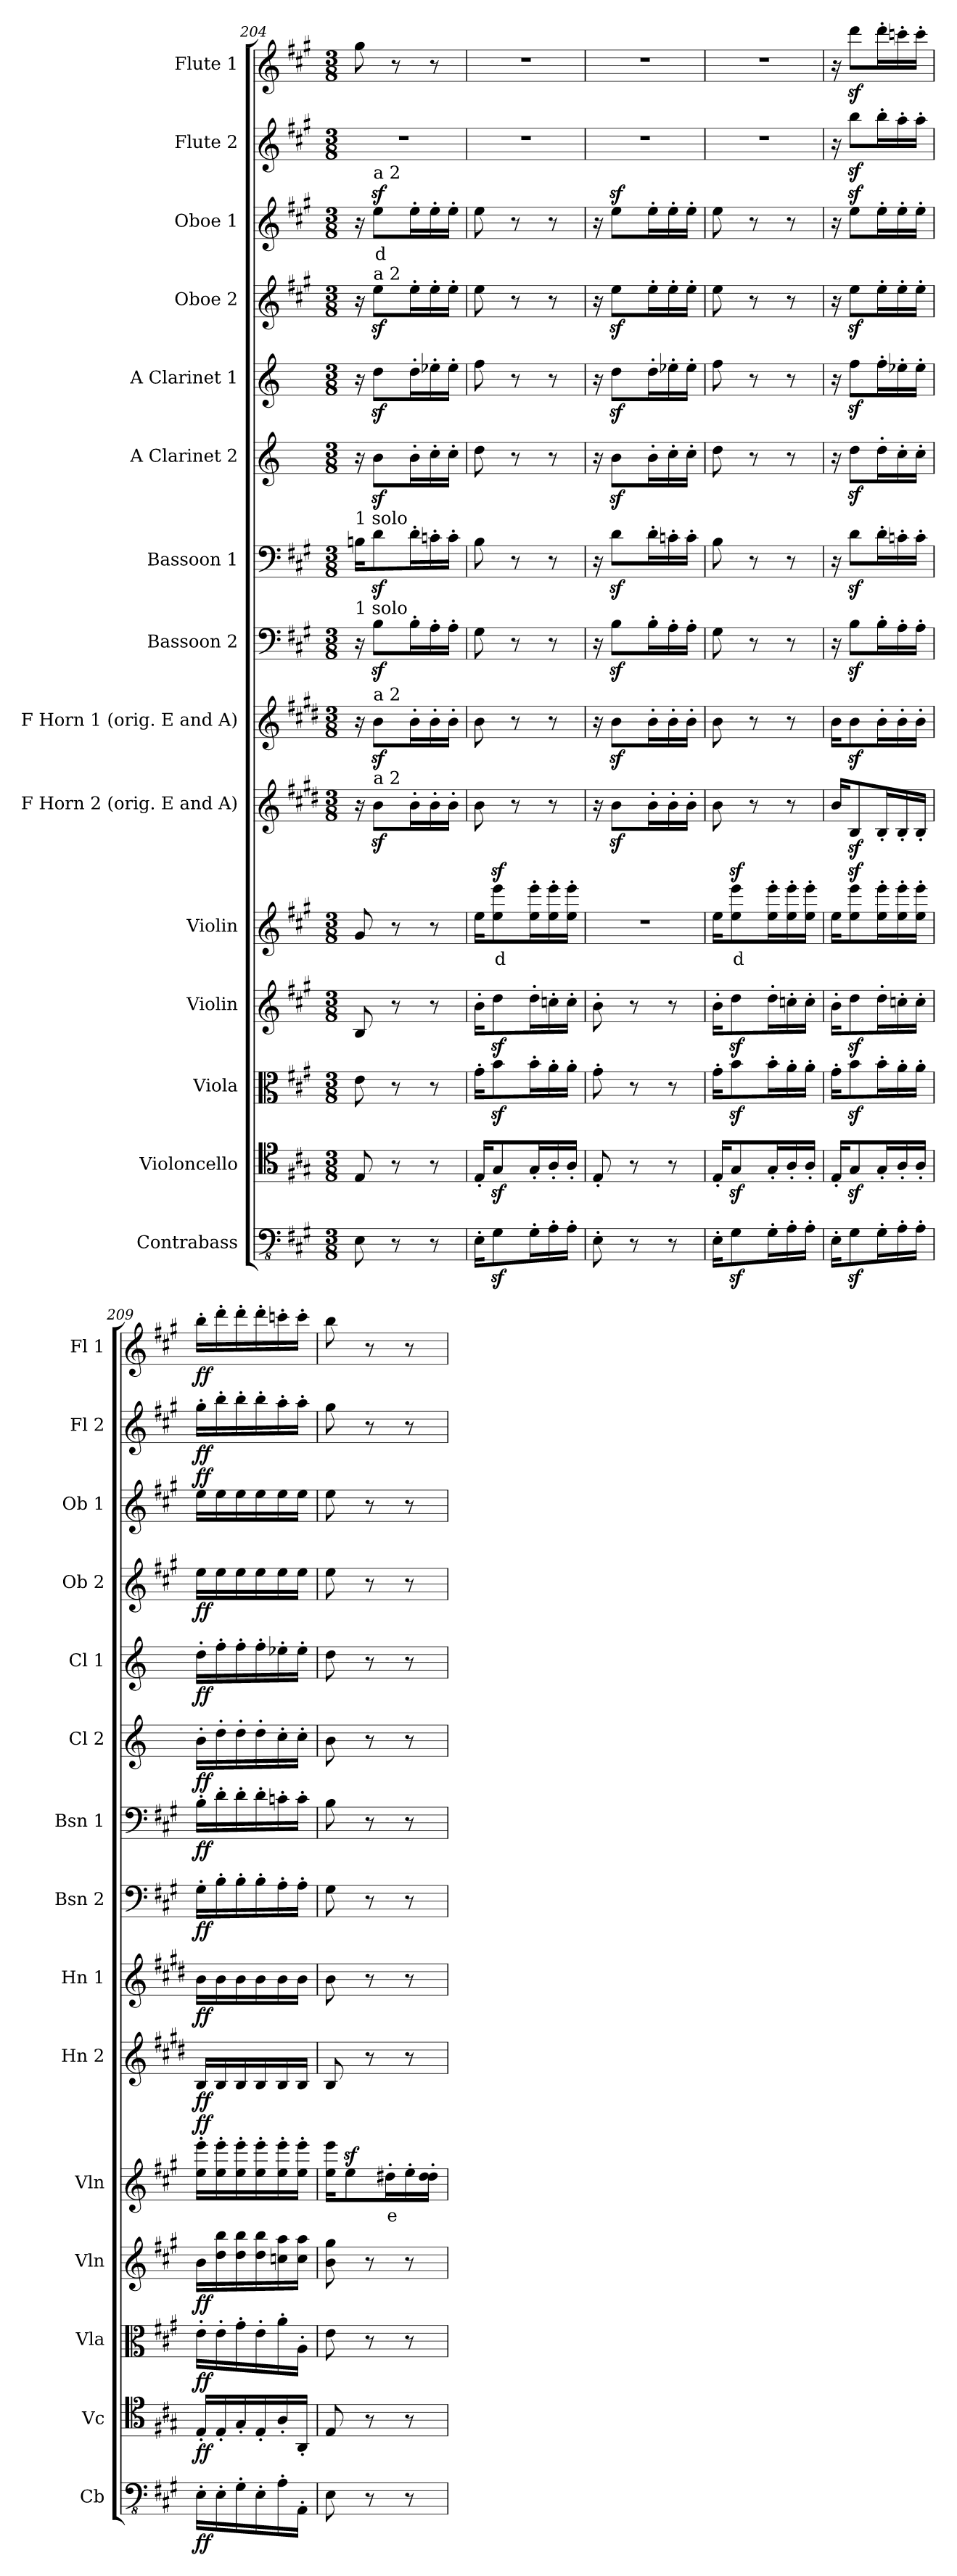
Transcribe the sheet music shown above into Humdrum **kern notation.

**kern	**dynam	**kern	**dynam	**kern	**dynam	**kern	**dynam	**kern	**text	**dynam	**kern	**dynam	**kern	**dynam	**kern	**dynam	**kern	**dynam	**kern	**dynam	**kern	**dynam	**kern	**dynam	**kern	**text	**dynam	**kern	**dynam	**kern	**dynam
*part15	*part15	*part14	*part14	*part13	*part13	*part12	*part12	*part11	*part11	*part11	*part10	*part10	*part9	*part9	*part8	*part8	*part7	*part7	*part6	*part6	*part5	*part5	*part4	*part4	*part3	*part3	*part3	*part2	*part2	*part1	*part1
*staff15	*staff15	*staff14	*staff14	*staff13	*staff13	*staff12	*staff12	*staff11	*staff11	*staff11	*staff10	*staff10	*staff9	*staff9	*staff8	*staff8	*staff7	*staff7	*staff6	*staff6	*staff5	*staff5	*staff4	*staff4	*staff3	*staff3	*staff3	*staff2	*staff2	*staff1	*staff1
*I"Contrabass	*	*I"Violoncello	*	*I"Viola	*	*I"Violin	*	*I"Violin	*	*	*I"F Horn 2 (orig. E and A)	*	*I"F Horn 1 (orig. E and A)	*	*I"Bassoon 2	*	*I"Bassoon 1	*	*I"A Clarinet 2	*	*I"A Clarinet 1	*	*I"Oboe 2	*	*I"Oboe 1	*	*	*I"Flute 2	*	*I"Flute 1	*
*I'Cb	*	*I'Vc	*	*I'Vla	*	*I'Vln	*	*I'Vln	*	*	*I'Hn 2	*	*I'Hn 1	*	*I'Bsn 2	*	*I'Bsn 1	*	*I'Cl 2	*	*I'Cl 1	*	*I'Ob 2	*	*I'Ob 1	*	*	*I'Fl 2	*	*I'Fl 1	*
*clefFv4	*	*clefC4	*	*clefC3	*	*clefG2	*	*clefG2	*	*	*clefG2	*	*clefG2	*	*clefF4	*	*clefF4	*	*clefG2	*	*clefG2	*	*clefG2	*	*clefG2	*	*	*clefG2	*	*clefG2	*
*	*	*	*	*	*	*	*	*	*	*	*ITrd4c7	*	*ITrd4c7	*	*	*	*	*	*ITrd2c3	*	*ITrd2c3	*	*	*	*	*	*	*	*	*	*
*k[f#c#g#]	*	*k[f#c#g#]	*	*k[f#c#g#]	*	*k[f#c#g#]	*	*k[f#c#g#]	*	*	*k[f#c#g#]	*	*k[f#c#g#]	*	*k[f#c#g#]	*	*k[f#c#g#]	*	*k[f#c#g#]	*	*k[f#c#g#]	*	*k[f#c#g#]	*	*k[f#c#g#]	*	*	*k[f#c#g#]	*	*k[f#c#g#]	*
*M3/8	*	*M3/8	*	*M3/8	*	*M3/8	*	*M3/8	*	*	*M3/8	*	*M3/8	*	*M3/8	*	*M3/8	*	*M3/8	*	*M3/8	*	*M3/8	*	*M3/8	*	*	*M3/8	*	*M3/8	*
=204	=204	=204	=204	=204	=204	=204	=204	=204	=204	=204	=204	=204	=204	=204	=204	=204	=204	=204	=204	=204	=204	=204	=204	=204	=204	=204	=204	=204	=204	=204	=204
!	!	!	!	!	!	!	!	!	!	!	!	!	!	!	!	!	!LO:TX:a:t=1 solo	!	!	!	!	!	!	!	!	!	!	!	!	!	!
!	!	!	!	!	!	!	!	!	!	!	!	!	!	!	!LO:TX:a:t=1 solo	!	!	!	!	!	!	!	!	!	!	!	!	!	!	!	!
8EE\	.	8E/	.	8e\	.	8B/	.	8g#/	.	.	16r	.	16r	.	16r	.	16Bn\KL	.	16r	.	16r	.	16r	.	16r	.	.	4.r	.	8gg#\	.
!	!	!	!	!	!	!	!	!	!	!	!	!	!	!	!	!	!	!	!	!	!	!	!	!	!LO:TX:a:t=a 2	!	!	!	!	!	!
!	!	!	!	!	!	!	!	!	!	!	!	!	!	!	!	!	!	!	!	!	!	!	!LO:TX:a:t=a 2	!	!	!	!	!	!	!	!
!	!	!	!	!	!	!	!	!	!	!	!	!	!LO:TX:a:t=a 2	!	!	!	!	!	!	!	!	!	!	!	!	!	!	!	!	!	!
!	!	!	!	!	!	!	!	!	!	!	!LO:TX:a:t=a 2	!	!	!	!	!	!	!	!	!	!	!	!	!	!	!	!	!	!	!	!
!	!	!	!	!	!	!	!	!	!	!	!	!	!	!	!	!	!	!	!	!	!	!	!	!	!	!LO:LY:b:color=#FF0000	!	!	!	!	!
.	.	.	.	.	.	.	.	.	.	.	8ez<\L	.	8ez<\L	.	8Bz<\L	.	8dz<\	.	8g#z<\L	.	8bz<\L	.	8eez<\L	.	8eez<\L	d	.	.	.	.	.
8r	.	8r	.	8r	.	8r	.	8r	.	.	.	.	.	.	.	.	.	.	.	.	.	.	.	.	.	.	.	.	.	8r	.
.	.	.	.	.	.	.	.	.	.	.	16e'\L	.	16e'\L	.	16B'\L	.	16d'\L	.	16g#'\L	.	16b'\L	.	16ee'\L	.	16ee'\L	.	.	.	.	.	.
8r	.	8r	.	8r	.	8r	.	8r	.	.	16e'\	.	16e'\	.	16A'\	.	16cn'\	.	16a'\	.	16ccn'\	.	16ee'\	.	16ee'\	.	.	.	.	8r	.
.	.	.	.	.	.	.	.	.	.	.	16e'\JJ	.	16e'\JJ	.	16A'\JJ	.	16c'\JJ	.	16a'\JJ	.	16cc'\JJ	.	16ee'\JJ	.	16ee'\JJ	.	.	.	.	.	.
=205	=205	=205	=205	=205	=205	=205	=205	=205	=205	=205	=205	=205	=205	=205	=205	=205	=205	=205	=205	=205	=205	=205	=205	=205	=205	=205	=205	=205	=205	=205	=205
16EE'\KL	.	16E'/KL	.	16g#'\KL	.	16b'\KL	.	16ee\KL	.	.	8e\	.	8e\	.	8G#\	.	8B\	.	8b\	.	8dd\	.	8ee\	.	8ee\	.	.	4.r	.	4.r	.
!	!	!	!	!	!	!	!	!	!LO:LY:b:color=#FF0000	!	!	!	!	!	!	!	!	!	!	!	!	!	!	!	!	!	!	!	!	!	!
8GG#z<\	.	8G#z</	.	8bz<\	.	8ddz<\	.	8ee\z< 8eee\z<	d	.	.	.	.	.	.	.	.	.	.	.	.	.	.	.	.	.	.	.	.	.	.
.	.	.	.	.	.	.	.	.	.	.	8r	.	8r	.	8r	.	8r	.	8r	.	8r	.	8r	.	8r	.	.	.	.	.	.
16GG#'\L	.	16G#'/L	.	16b'\L	.	16dd'\L	.	16ee\' 16eee\'L	.	.	.	.	.	.	.	.	.	.	.	.	.	.	.	.	.	.	.	.	.	.	.
16AA'\	.	16A'/	.	16a'\	.	16ccn'\	.	16ee\' 16eee\'	.	.	8r	.	8r	.	8r	.	8r	.	8r	.	8r	.	8r	.	8r	.	.	.	.	.	.
16AA'\JJ	.	16A'/JJ	.	16a'\JJ	.	16cc'\JJ	.	16ee\' 16eee\'JJ	.	.	.	.	.	.	.	.	.	.	.	.	.	.	.	.	.	.	.	.	.	.	.
=206	=206	=206	=206	=206	=206	=206	=206	=206	=206	=206	=206	=206	=206	=206	=206	=206	=206	=206	=206	=206	=206	=206	=206	=206	=206	=206	=206	=206	=206	=206	=206
8EE'\	.	8E'/	.	8g#'\	.	8b'\	.	4.r	.	.	16r	.	16r	.	16r	.	16r	.	16r	.	16r	.	16r	.	16r	.	.	4.r	.	4.r	.
.	.	.	.	.	.	.	.	.	.	.	8ez<\L	.	8ez<\L	.	8Bz<\L	.	8dz<\L	.	8g#z<\L	.	8bz<\L	.	8eez<\L	.	8eez<\L	.	.	.	.	.	.
8r	.	8r	.	8r	.	8r	.	.	.	.	.	.	.	.	.	.	.	.	.	.	.	.	.	.	.	.	.	.	.	.	.
.	.	.	.	.	.	.	.	.	.	.	16e'\L	.	16e'\L	.	16B'\L	.	16d'\L	.	16g#'\L	.	16b'\L	.	16ee'\L	.	16ee'\L	.	.	.	.	.	.
8r	.	8r	.	8r	.	8r	.	.	.	.	16e'\	.	16e'\	.	16A'\	.	16cn'\	.	16a'\	.	16ccn'\	.	16ee'\	.	16ee'\	.	.	.	.	.	.
.	.	.	.	.	.	.	.	.	.	.	16e'\JJ	.	16e'\JJ	.	16A'\JJ	.	16c'\JJ	.	16a'\JJ	.	16cc'\JJ	.	16ee'\JJ	.	16ee'\JJ	.	.	.	.	.	.
=207	=207	=207	=207	=207	=207	=207	=207	=207	=207	=207	=207	=207	=207	=207	=207	=207	=207	=207	=207	=207	=207	=207	=207	=207	=207	=207	=207	=207	=207	=207	=207
16EE'\KL	.	16E'/KL	.	16g#'\KL	.	16b'\KL	.	16ee\KL	.	.	8e\	.	8e\	.	8G#\	.	8B\	.	8b\	.	8dd\	.	8ee\	.	8ee\	.	.	4.r	.	4.r	.
!	!	!	!	!	!	!	!	!	!LO:LY:b:color=#FF0000	!	!	!	!	!	!	!	!	!	!	!	!	!	!	!	!	!	!	!	!	!	!
8GG#z<\	.	8G#z</	.	8bz<\	.	8ddz<\	.	8ee\z< 8eee\z<	d	.	.	.	.	.	.	.	.	.	.	.	.	.	.	.	.	.	.	.	.	.	.
.	.	.	.	.	.	.	.	.	.	.	8r	.	8r	.	8r	.	8r	.	8r	.	8r	.	8r	.	8r	.	.	.	.	.	.
16GG#'\L	.	16G#'/L	.	16b'\L	.	16dd'\L	.	16ee\' 16eee\'L	.	.	.	.	.	.	.	.	.	.	.	.	.	.	.	.	.	.	.	.	.	.	.
16AA'\	.	16A'/	.	16a'\	.	16ccn'\	.	16ee\' 16eee\'	.	.	8r	.	8r	.	8r	.	8r	.	8r	.	8r	.	8r	.	8r	.	.	.	.	.	.
16AA'\JJ	.	16A'/JJ	.	16a'\JJ	.	16cc'\JJ	.	16ee\' 16eee\'JJ	.	.	.	.	.	.	.	.	.	.	.	.	.	.	.	.	.	.	.	.	.	.	.
=208	=208	=208	=208	=208	=208	=208	=208	=208	=208	=208	=208	=208	=208	=208	=208	=208	=208	=208	=208	=208	=208	=208	=208	=208	=208	=208	=208	=208	=208	=208	=208
16EE'\KL	.	16E'/KL	.	16g#'\KL	.	16b'\KL	.	16ee\KL	.	.	16e/KL	.	16e\KL	.	16r	.	16r	.	16r	.	16r	.	16r	.	16r	.	.	16r	.	16r	.
8GG#z<\	.	8G#z</	.	8bz<\	.	8ddz<\	.	8ee\z< 8eee\z<	.	.	8Ez</	.	8ez<\	.	8Bz<\L	.	8dz<\L	.	8bz<\L	.	8ddz<\L	.	8eez<\L	.	8eez<\L	.	.	8bbz<\L	.	8dddz<\L	.
16GG#'\L	.	16G#'/L	.	16b'\L	.	16dd'\L	.	16ee\' 16eee\'L	.	.	16E'/L	.	16e'\L	.	16B'\L	.	16d'\L	.	16b'\L	.	16dd'\L	.	16ee'\L	.	16ee'\L	.	.	16bb'\L	.	16ddd'\L	.
16AA'\	.	16A'/	.	16a'\	.	16ccn'\	.	16ee\' 16eee\'	.	.	16E'/	.	16e'\	.	16A'\	.	16cn'\	.	16a'\	.	16ccn'\	.	16ee'\	.	16ee'\	.	.	16aa'\	.	16cccn'\	.
16AA'\JJ	.	16A'/JJ	.	16a'\JJ	.	16cc'\JJ	.	16ee\' 16eee\'JJ	.	.	16E'/JJ	.	16e'\JJ	.	16A'\JJ	.	16c'\JJ	.	16a'\JJ	.	16cc'\JJ	.	16ee'\JJ	.	16ee'\JJ	.	.	16aa'\JJ	.	16ccc'\JJ	.
=209	=209	=209	=209	=209	=209	=209	=209	=209	=209	=209	=209	=209	=209	=209	=209	=209	=209	=209	=209	=209	=209	=209	=209	=209	=209	=209	=209	=209	=209	=209	=209
!	!LO:DY:b	!	!LO:DY:b	!	!LO:DY:b	!	!LO:DY:b	!	!	!LO:DY:b	!	!LO:DY:b	!	!LO:DY:b	!	!LO:DY:b	!	!LO:DY:b	!	!LO:DY:b	!	!LO:DY:b	!	!LO:DY:b	!	!	!LO:DY:b	!	!LO:DY:b	!	!LO:DY:b
16EE'\LL	ff	16E'/LL	ff	16e'\LL	ff	16b\LL	ff	16ee\' 16eee\'LL	.	ff	16E/LL	ff	16e\LL	ff	16G#'\LL	ff	16B'\LL	ff	16g#'\LL	ff	16b'\LL	ff	16ee\LL	ff	16ee\LL	.	ff	16gg#'\LL	ff	16bb'\LL	ff
16EE'\	.	16E'/	.	16e'\	.	16dd\ 16bb\	.	16ee\' 16eee\'	.	.	16E/	.	16e\	.	16B'\	.	16d'\	.	16b'\	.	16dd'\	.	16ee\	.	16ee\	.	.	16bb'\	.	16ddd'\	.
16GG#'\	.	16G#'/	.	16g#'\	.	16dd\ 16bb\	.	16ee\' 16eee\'	.	.	16E/	.	16e\	.	16B'\	.	16d'\	.	16b'\	.	16dd'\	.	16ee\	.	16ee\	.	.	16bb'\	.	16ddd'\	.
16EE'\	.	16E'/	.	16e'\	.	16dd\ 16bb\	.	16ee\' 16eee\'	.	.	16E/	.	16e\	.	16B'\	.	16d'\	.	16b'\	.	16dd'\	.	16ee\	.	16ee\	.	.	16bb'\	.	16ddd'\	.
16AA'\	.	16A'/	.	16a'\	.	16ccn\ 16aa\	.	16ee\' 16eee\'	.	.	16E/	.	16e\	.	16A'\	.	16cn'\	.	16a'\	.	16ccn'\	.	16ee\	.	16ee\	.	.	16aa'\	.	16cccn'\	.
16AAA'\JJ	.	16AA'/JJ	.	16A'\JJ	.	16cc\ 16aa\JJ	.	16ee\' 16eee\'JJ	.	.	16E/JJ	.	16e\JJ	.	16A'\JJ	.	16c'\JJ	.	16a'\JJ	.	16cc'\JJ	.	16ee\JJ	.	16ee\JJ	.	.	16aa'\JJ	.	16ccc'\JJ	.
=210	=210	=210	=210	=210	=210	=210	=210	=210	=210	=210	=210	=210	=210	=210	=210	=210	=210	=210	=210	=210	=210	=210	=210	=210	=210	=210	=210	=210	=210	=210	=210
8EE\	.	8E/	.	8e\	.	8b\ 8gg#\	.	16ee\ 16eee\KL	.	.	8E/	.	8e\	.	8G#\	.	8B\	.	8g#\	.	8b\	.	8ee\	.	8ee\	.	.	8gg#\	.	8bb\	.
.	.	.	.	.	.	.	.	8eez<\	.	.	.	.	.	.	.	.	.	.	.	.	.	.	.	.	.	.	.	.	.	.	.
8r	.	8r	.	8r	.	8r	.	.	.	.	8r	.	8r	.	8r	.	8r	.	8r	.	8r	.	8r	.	8r	.	.	8r	.	8r	.
!	!	!	!	!	!	!	!	!	!LO:LY:b:color=#FF0000	!	!	!	!	!	!	!	!	!	!	!	!	!	!	!	!	!	!	!	!	!	!
.	.	.	.	.	.	.	.	16dd#X'\L	e	.	.	.	.	.	.	.	.	.	.	.	.	.	.	.	.	.	.	.	.	.	.
8r	.	8r	.	8r	.	8r	.	16ee'\	.	.	8r	.	8r	.	8r	.	8r	.	8r	.	8r	.	8r	.	8r	.	.	8r	.	8r	.
.	.	.	.	.	.	.	.	16dd#\' 16dd#\'JJ	.	.	.	.	.	.	.	.	.	.	.	.	.	.	.	.	.	.	.	.	.	.	.
=	=	=	=	=	=	=	=	=	=	=	=	=	=	=	=	=	=	=	=	=	=	=	=	=	=	=	=	=	=	=	=
*-	*-	*-	*-	*-	*-	*-	*-	*-	*-	*-	*-	*-	*-	*-	*-	*-	*-	*-	*-	*-	*-	*-	*-	*-	*-	*-	*-	*-	*-	*-	*-
